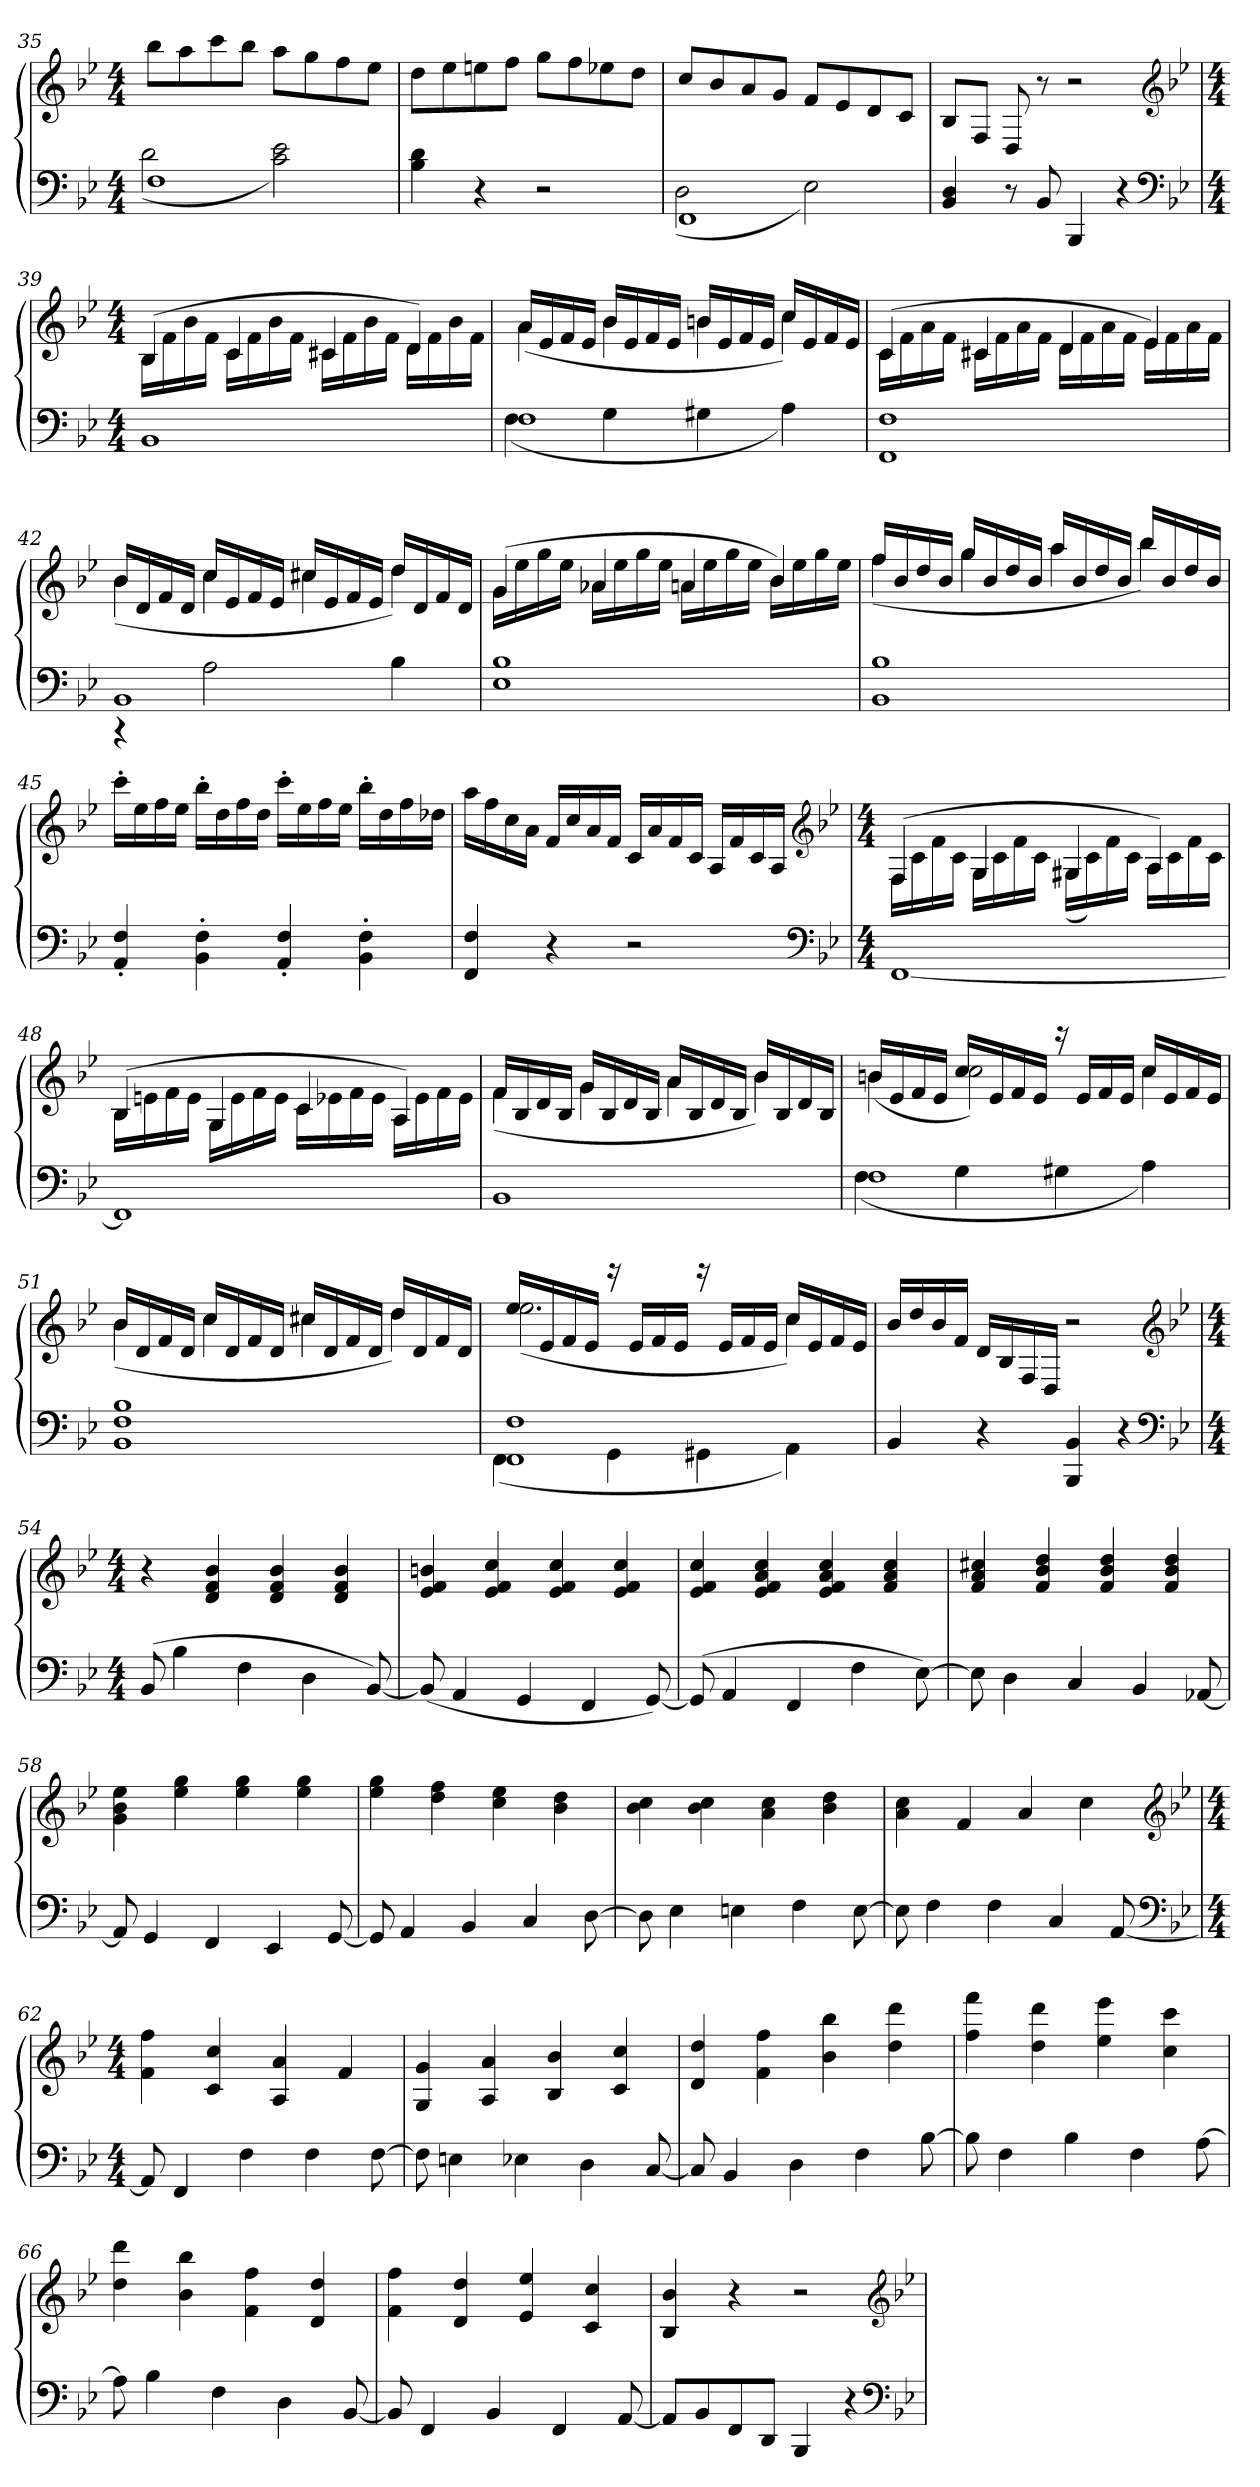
**kern	**kern
*part1	*part1
*staff2	*staff1
*clefF4	*clefG2
*k[b-e-]	*k[b-e-]
*B-:	*B-:
*M4/4	*M4/4
=35	=35
*^	*
1F	(2d	8bb-L
.	.	8aa
.	.	8ccc
.	.	8bb-J
.	2c 2e-)	8aaL
.	.	8gg
.	.	8ff
.	.	8ee-J
*v	*v	*
=36	=36
4B- 4d	8ddL
.	8ee-
4r	8een
.	8ffJ
2r	8ggL
.	8ff
.	8ee-X
.	8ddJ
=37	=37
*^	*
1FF	(2D	8ccL
.	.	8b-
.	.	8a
.	.	8gJ
.	2E-)	8fL
.	.	8e-
.	.	8d
.	.	8cJ
*v	*v	*
=38	=38
4BB- 4D	8B-L
.	8FJ
8r	8D
8BB-	8r
4BBB-	2r
4r	.
*clefF4	*clefG2
*k[b-e-]	*k[b-e-]
*B-:	*B-:
=39	=39
*M4/4	*M4/4
*	*^
1BB-	(4B-	16B-LL
.	.	16f
.	.	16b-
.	.	16fJJ
.	4c	16cLL
.	.	16f
.	.	16b-
.	.	16fJJ
.	4c#X	16c#XLL
.	.	16f
.	.	16b-
.	.	16fJJ
.	4d)	16dLL
.	.	16f
.	.	16b-
.	.	16fJJ
=40	=40	=40
*^	*	*
1F	(4F	16aLL	(4a
.	.	16e-	.
.	.	16f	.
.	.	16e-JJ	.
.	4G	16b-LL	4b-
.	.	16e-	.
.	.	16f	.
.	.	16e-JJ	.
.	4G#X	16bnLL	4b
.	.	16e-	.
.	.	16f	.
.	.	16e-JJ	.
.	4A)	16ccLL	4cc)
.	.	16e-	.
.	.	16f	.
.	.	16e-JJ	.
*v	*v	*	*
=41	=41	=41
1FF 1F	(4c	16cLL
.	.	16f
.	.	16a
.	.	16fJJ
.	4c#X	16c#XLL
.	.	16f
.	.	16a
.	.	16fJJ
.	4d	16dLL
.	.	16f
.	.	16a
.	.	16fJJ
.	4e-)	16e-LL
.	.	16f
.	.	16a
.	.	16fJJ
=42	=42	=42
*^	*	*
1BB-	4r	16b-LL	(4b-
.	.	16d	.
.	.	16f	.
.	.	16dJJ	.
.	2A	16ccLL	4cc
.	.	16e-	.
.	.	16f	.
.	.	16e-JJ	.
.	.	16cc#XLL	4cc#X
.	.	16e-	.
.	.	16f	.
.	.	16e-JJ	.
.	4B-	16ddLL	4dd)
.	.	16d	.
.	.	16f	.
.	.	16dJJ	.
*v	*v	*	*
=43	=43	=43
1E- 1B-	(4g	16gLL
.	.	16ee-
.	.	16gg
.	.	16ee-JJ
.	4a-X	16a-XLL
.	.	16ee-
.	.	16gg
.	.	16ee-JJ
.	4an	16aLL
.	.	16ee-
.	.	16gg
.	.	16ee-JJ
.	4b-)	16b-LL
.	.	16ee-
.	.	16gg
.	.	16ee-JJ
=44	=44	=44
1BB- 1B-	16ffLL	(4ff
.	16b-	.
.	16dd	.
.	16b-JJ	.
.	16ggLL	4gg
.	16b-	.
.	16dd	.
.	16b-JJ	.
.	16aaLL	4aa
.	16b-	.
.	16dd	.
.	16b-JJ	.
.	16bb-LL	4bb-)
.	16b-	.
.	16dd	.
.	16b-JJ	.
*	*v	*v
=45	=45
4AA' 4F'	16ccc'LL
.	16ee-
.	16ff
.	16ee-JJ
4BB-' 4F'	16bb-'LL
.	16dd
.	16ff
.	16ddJJ
4AA' 4F'	16ccc'LL
.	16ee-
.	16ff
.	16ee-JJ
4BB-' 4F'	16bb-'LL
.	16dd
.	16ff
.	16dd-XJJ
=46	=46
4FF 4F	16aaLL
.	16ff
.	16cc
.	16aJJ
4r	16fLL
.	16cc
.	16a
.	16fJJ
2r	16cLL
.	16a
.	16f
.	16cJJ
.	16ALL
.	16f
.	16c
.	16AJJ
*clefF4	*clefG2
*k[b-e-]	*k[b-e-]
*B-:	*B-:
=47	=47
*M4/4	*M4/4
*	*^
[1FF	(4F	16FLL
.	.	16c
.	.	16f
.	.	16cJJ
.	4G	16GLL
.	.	16c
.	.	16f
.	.	16cJJ
.	4G#X	(16G#XLL
.	.	16c)
.	.	16f
.	.	16cJJ
.	4A)	16ALL
.	.	16c
.	.	16f
.	.	16cJJ
=48	=48	=48
1FF]	(4B-	16B-LL
.	.	16en
.	.	16f
.	.	16eJJ
.	4G	16GLL
.	.	16e
.	.	16f
.	.	16eJJ
.	4c	16cLL
.	.	16e-X
.	.	16f
.	.	16e-JJ
.	4A)	16ALL
.	.	16e-
.	.	16f
.	.	16e-JJ
=49	=49	=49
1BB-	16fLL	(4f
.	16B-	.
.	16d	.
.	16B-JJ	.
.	16gLL	4g
.	16B-	.
.	16d	.
.	16B-JJ	.
.	16aLL	4a
.	16B-	.
.	16d	.
.	16B-JJ	.
.	16b-LL	4b-)
.	16B-	.
.	16d	.
.	16B-JJ	.
=50	=50	=50
*^	*	*
1F	(4F	16bnLL	(4b
.	.	16e-	.
.	.	16f	.
.	.	16e-JJ	.
.	4G	16ccLL	2cc)
.	.	16e-	.
.	.	16f	.
.	.	16e-JJ	.
.	4G#X	16r	.
.	.	16e-LL	.
.	.	16f	.
.	.	16e-JJ	.
.	4A)	16ccLL	4cc
.	.	16e-	.
.	.	16f	.
.	.	16e-JJ	.
*v	*v	*	*
=51	=51	=51
1BB- 1F 1B-	16b-LL	(4b-
.	16d	.
.	16f	.
.	16dJJ	.
.	16ccLL	4cc
.	16d	.
.	16f	.
.	16dJJ	.
.	16cc#XLL	4cc#X
.	16d	.
.	16f	.
.	16dJJ	.
.	16ddLL	4dd)
.	16d	.
.	16f	.
.	16dJJ	.
=52	=52	=52
*^	*	*
1FF 1F	(4FF	16ee-LL	(2.ee-
.	.	16e-	.
.	.	16f	.
.	.	16e-JJ	.
.	4GG	16r	.
.	.	16e-LL	.
.	.	16f	.
.	.	16e-JJ	.
.	4GG#X	16r	.
.	.	16e-LL	.
.	.	16f	.
.	.	16e-JJ	.
.	4AA)	16ccLL	4cc)
.	.	16e-	.
.	.	16f	.
.	.	16e-JJ	.
*v	*v	*	*
*	*v	*v
=53	=53
4BB-	16b-LL
.	16dd
.	16b-
.	16fJJ
4r	16dLL
.	16B-
.	16F
.	16DJJ
4BBB- 4BB-	2r
4r	.
*clefF4	*clefG2
*k[b-e-]	*k[b-e-]
*B-:	*B-:
=54	=54
*M4/4	*M4/4
(8BB-	4r
4B-	.
.	4d 4f 4b-
4F	.
.	4d 4f 4b-
4D	.
.	4d 4f 4b-
[8BB-)	.
=55	=55
(8BB-]	4e- 4f 4bn
4AA	.
.	4e- 4f 4cc
4GG	.
.	4e- 4f 4cc
4FF	.
.	4e- 4f 4cc
[8GG)	.
=56	=56
(8GG]	4e- 4f 4cc
4AA	.
.	4e- 4f 4a 4cc
4FF	.
.	4e- 4f 4a 4cc
4F	.
.	4f 4a 4cc
[8E-)	.
=57	=57
8E-]	4f 4a 4cc#X
4D	.
.	4f 4b- 4dd
4C	.
.	4f 4b- 4dd
4BB-	.
.	4f 4b- 4dd
[8AA-X	.
=58	=58
8AA-]	4g 4b- 4ee-
4GG	.
.	4ee- 4gg
4FF	.
.	4ee- 4gg
4EE-	.
.	4ee- 4gg
[8GG	.
=59	=59
8GG]	4ee- 4gg
4AA	.
.	4dd 4ff
4BB-	.
.	4cc 4ee-
4C	.
.	4b- 4dd
[8D	.
=60	=60
8D]	4b- 4cc
4E-	.
.	4b- 4cc
4En	.
.	4a 4cc
4F	.
.	4b- 4dd
[8E	.
=61	=61
8E]	4a 4cc
4F	.
.	4f
4F	.
.	4a
4C	.
.	4cc
[8AA	.
*clefF4	*clefG2
*k[b-e-]	*k[b-e-]
*B-:	*B-:
=62	=62
*M4/4	*M4/4
8AA]	4f 4ff
4FF	.
.	4c 4cc
4F	.
.	4A 4a
4F	.
.	4f
[8F	.
=63	=63
8F]	4G 4g
4En	.
.	4A 4a
4E-X	.
.	4B- 4b-
4D	.
.	4c 4cc
[8C	.
=64	=64
8C]	4d 4dd
4BB-	.
.	4f 4ff
4D	.
.	4b- 4bb-
4F	.
.	4dd 4ddd
[8B-	.
=65	=65
8B-]	4ff 4fff
4F	.
.	4dd 4ddd
4B-	.
.	4ee- 4eee-
4F	.
.	4cc 4ccc
[8A	.
=66	=66
8A]	4dd 4ddd
4B-	.
.	4b- 4bb-
4F	.
.	4f 4ff
4D	.
.	4d 4dd
[8BB-	.
=67	=67
8BB-]	4f 4ff
4FF	.
.	4d 4dd
4BB-	.
.	4e- 4ee-
4FF	.
.	4c 4cc
[8AA	.
=68	=68
8AAL]	4B- 4b-
8BB-	.
8FF	4r
8DDJ	.
4BBB-	2r
4r	.
*clefF4	*clefG2
*k[b-e-]	*k[b-e-]
*B-:	*B-:
=	=
*-	*-
